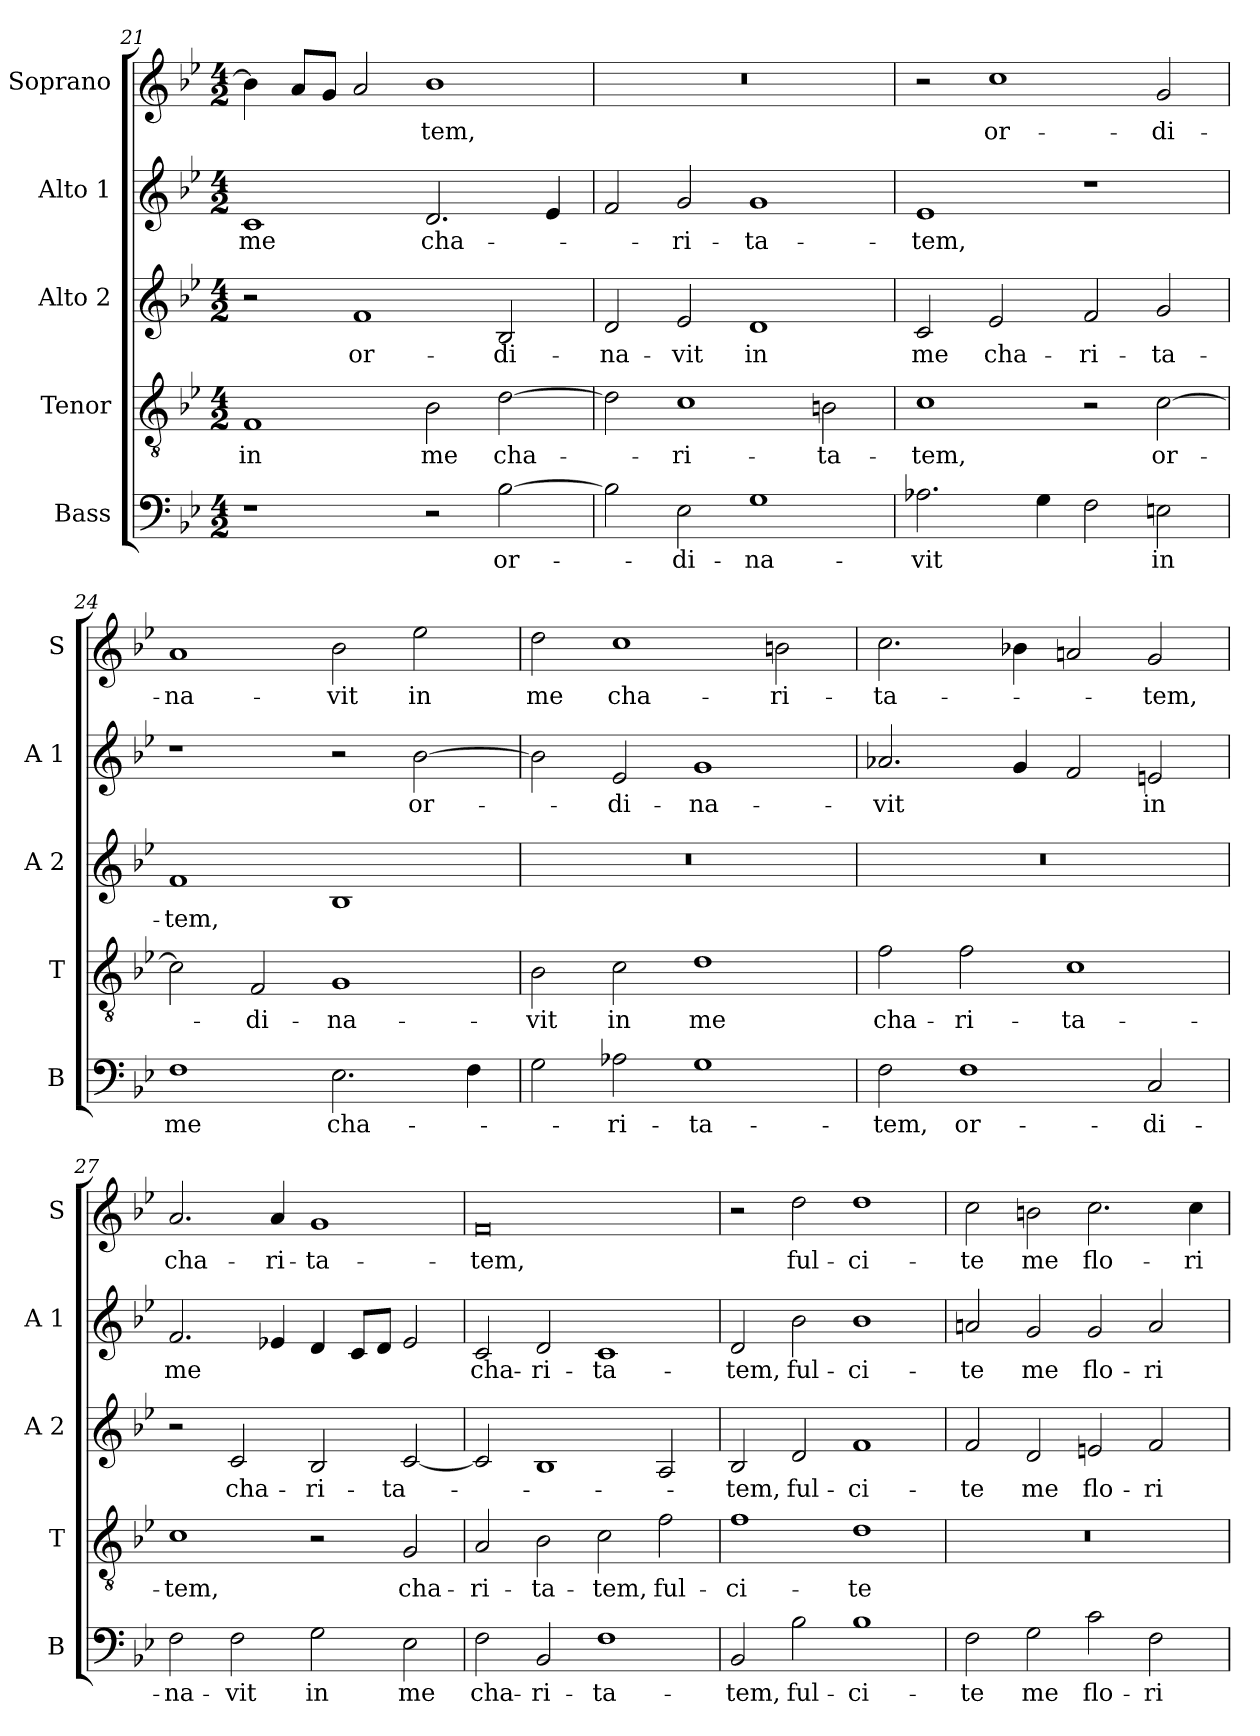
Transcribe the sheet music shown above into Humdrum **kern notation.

**kern	**text	**kern	**text	**kern	**text	**kern	**text	**kern	**text
*part5	*part5	*part4	*part4	*part3	*part3	*part2	*part2	*part1	*part1
*staff5	*staff5	*staff4	*staff4	*staff3	*staff3	*staff2	*staff2	*staff1	*staff1
*I"Bass	*	*I"Tenor	*	*I"Alto 2	*	*I"Alto 1	*	*I"Soprano	*
*I'B	*	*I'T	*	*I'A 2	*	*I'A 1	*	*I'S	*
*clefF4	*	*clefGv2	*	*clefG2	*	*clefG2	*	*clefG2	*
*k[b-e-]	*	*k[b-e-]	*	*k[b-e-]	*	*k[b-e-]	*	*k[b-e-]	*
*B-:	*	*B-:	*	*B-:	*	*B-:	*	*B-:	*
*M4/2	*	*M4/2	*	*M4/2	*	*M4/2	*	*M4/2	*
=21	=21	=21	=21	=21	=21	=21	=21	=21	=21
!	!	!	!LO:LY:b	!	!	!	!LO:LY:b	!	!
1r	.	1F	in	2r	.	1c	me	4b-\]	.
.	.	.	.	.	.	.	.	8a/L	.
.	.	.	.	.	.	.	.	8g/J	.
!	!	!	!	!	!LO:LY:b	!	!	!	!
.	.	.	.	1f	or-	.	.	2a/	.
!	!	!	!LO:LY:b	!	!	!	!LO:LY:b	!	!LO:LY:b
2r	.	2B-\	me	.	.	2.d/	cha-	1b-	-tem,
!	!LO:LY:b	!	!LO:LY:b	!	!LO:LY:b	!	!	!	!
[2B-\	or-	[2d\	cha-	2B-/	-di-	.	.	.	.
.	.	.	.	.	.	4e-/	.	.	.
=22	=22	=22	=22	=22	=22	=22	=22	=22	=22
!	!	!	!	!	!LO:LY:b	!	!	!	!
2B-\]	.	2d\]	.	2d/	-na-	2f/	.	0r	.
!	!LO:LY:b	!	!LO:LY:b	!	!LO:LY:b	!	!LO:LY:b	!	!
2E-\	-di-	1c	-ri-	2e-/	-vit	2g/	-ri-	.	.
!	!LO:LY:b	!	!	!	!LO:LY:b	!	!LO:LY:b	!	!
1G	-na-	.	.	1d	in	1g	-ta-	.	.
!	!	!	!LO:LY:b	!	!	!	!	!	!
.	.	2Bn\	-ta-	.	.	.	.	.	.
=23	=23	=23	=23	=23	=23	=23	=23	=23	=23
!	!LO:LY:b	!	!LO:LY:b	!	!LO:LY:b	!	!LO:LY:b	!	!
2.A-X\	-vit	1c	-tem,	2c/	me	1e-	-tem,	2r	.
!	!	!	!	!	!LO:LY:b	!	!	!	!LO:LY:b
.	.	.	.	2e-/	cha-	.	.	1cc	or-
4G\	.	.	.	.	.	.	.	.	.
!	!	!	!	!	!LO:LY:b	!	!	!	!
2F\	.	2r	.	2f/	-ri-	1r	.	.	.
!	!LO:LY:b	!	!LO:LY:b	!	!LO:LY:b	!	!	!	!LO:LY:b
2En\	in	[2c\	or-	2g/	-ta-	.	.	2g/	-di-
=24	=24	=24	=24	=24	=24	=24	=24	=24	=24
!	!LO:LY:b	!	!	!	!LO:LY:b	!	!	!	!LO:LY:b
1F	me	2c\]	.	1f	-tem,	1r	.	1a	-na-
!	!	!	!LO:LY:b	!	!	!	!	!	!
.	.	2F/	-di-	.	.	.	.	.	.
!	!LO:LY:b	!	!LO:LY:b	!	!	!	!	!	!LO:LY:b
2.E-\	cha-	1G	-na-	1B-	.	2r	.	2b-\	-vit
!	!	!	!	!	!	!	!LO:LY:b	!	!LO:LY:b
.	.	.	.	.	.	[2b-\	or-	2ee-\	in
4F\	.	.	.	.	.	.	.	.	.
!!LO:LB:g=z
=25	=25	=25	=25	=25	=25	=25	=25	=25	=25
!	!	!	!LO:LY:b	!	!	!	!	!	!LO:LY:b
2G\	.	2B-\	-vit	0r	.	2b-\]	.	2dd\	me
!	!LO:LY:b	!	!LO:LY:b	!	!	!	!LO:LY:b	!	!LO:LY:b
2A-X\	-ri-	2c\	in	.	.	2e-/	-di-	1cc	cha-
!	!LO:LY:b	!	!LO:LY:b	!	!	!	!LO:LY:b	!	!
1G	-ta-	1d	me	.	.	1g	-na-	.	.
!	!	!	!	!	!	!	!	!	!LO:LY:b
.	.	.	.	.	.	.	.	2bn\	-ri-
=26	=26	=26	=26	=26	=26	=26	=26	=26	=26
!	!LO:LY:b	!	!LO:LY:b	!	!	!	!LO:LY:b	!	!LO:LY:b
2F\	-tem,	2f\	cha-	0r	.	2.a-X/	-vit	2.cc\	-ta-
!	!LO:LY:b	!	!LO:LY:b	!	!	!	!	!	!
1F	or-	2f\	-ri-	.	.	.	.	.	.
.	.	.	.	.	.	4g/	.	4b-X\	.
!	!	!	!LO:LY:b	!	!	!	!	!	!
.	.	1c	-ta-	.	.	2f/	.	2an/	.
!	!LO:LY:b	!	!	!	!	!	!LO:LY:b	!	!LO:LY:b
2C/	-di-	.	.	.	.	2en/	in	2g/	-tem,
=27	=27	=27	=27	=27	=27	=27	=27	=27	=27
!	!LO:LY:b	!	!LO:LY:b	!	!	!	!LO:LY:b	!	!LO:LY:b
2F\	-na-	1c	-tem,	2r	.	2.f/	me	2.a/	cha-
!	!LO:LY:b	!	!	!	!LO:LY:b	!	!	!	!
2F\	-vit	.	.	2c/	cha-	.	.	.	.
!	!	!	!	!	!	!	!	!	!LO:LY:b
.	.	.	.	.	.	4e-X/	.	4a/	-ri-
!	!LO:LY:b	!	!	!	!LO:LY:b	!	!	!	!LO:LY:b
2G\	in	2r	.	2B-/	-ri-	4d/	.	1g	-ta-
.	.	.	.	.	.	8c/L	.	.	.
.	.	.	.	.	.	8d/J	.	.	.
!	!LO:LY:b	!	!LO:LY:b	!	!LO:LY:b	!	!	!	!
2E-\	me	2G/	cha-	[2c/	-ta-	2e-/	.	.	.
=28	=28	=28	=28	=28	=28	=28	=28	=28	=28
!	!LO:LY:b	!	!LO:LY:b	!	!	!	!LO:LY:b	!	!LO:LY:b
2F\	cha-	2A/	-ri-	2c/]	.	2c/	cha-	0f	-tem,
!	!LO:LY:b	!	!LO:LY:b	!	!	!	!LO:LY:b	!	!
2BB-/	-ri-	2B-\	-ta-	1B-	.	2d/	-ri-	.	.
!	!LO:LY:b	!	!LO:LY:b	!	!	!	!LO:LY:b	!	!
1F	-ta-	2c\	-tem,	.	.	1c	-ta-	.	.
!	!	!	!LO:LY:b	!	!	!	!	!	!
.	.	2f\	ful-	2A/	.	.	.	.	.
=29	=29	=29	=29	=29	=29	=29	=29	=29	=29
!	!LO:LY:b	!	!LO:LY:b	!	!LO:LY:b	!	!LO:LY:b	!	!
2BB-/	-tem,	1f	-ci-	2B-/	-tem,	2d/	-tem,	2r	.
!	!LO:LY:b	!	!	!	!LO:LY:b	!	!LO:LY:b	!	!LO:LY:b
2B-\	ful-	.	.	2d/	ful-	2b-\	ful-	2dd\	ful-
!	!LO:LY:b	!	!LO:LY:b	!	!LO:LY:b	!	!LO:LY:b	!	!LO:LY:b
1B-	-ci-	1d	-te	1f	-ci-	1b-	-ci-	1dd	-ci-
=30	=30	=30	=30	=30	=30	=30	=30	=30	=30
!	!LO:LY:b	!	!	!	!LO:LY:b	!	!LO:LY:b	!	!LO:LY:b
2F\	-te	0r	.	2f/	-te	2an/	-te	2cc\	-te
!	!LO:LY:b	!	!	!	!LO:LY:b	!	!LO:LY:b	!	!LO:LY:b
2G\	me	.	.	2d/	me	2g/	me	2bn\	me
!	!LO:LY:b	!	!	!	!LO:LY:b	!	!LO:LY:b	!	!LO:LY:b
2c\	flo-	.	.	2en/	flo-	2g/	flo-	2.cc\	flo-
!	!LO:LY:b	!	!	!	!LO:LY:b	!	!LO:LY:b	!	!
2F\	-ri-	.	.	2f/	-ri-	2a/	-ri-	.	.
!	!	!	!	!	!	!	!	!	!LO:LY:b
.	.	.	.	.	.	.	.	4cc\	-ri-
=	=	=	=	=	=	=	=	=	=
*-	*-	*-	*-	*-	*-	*-	*-	*-	*-
